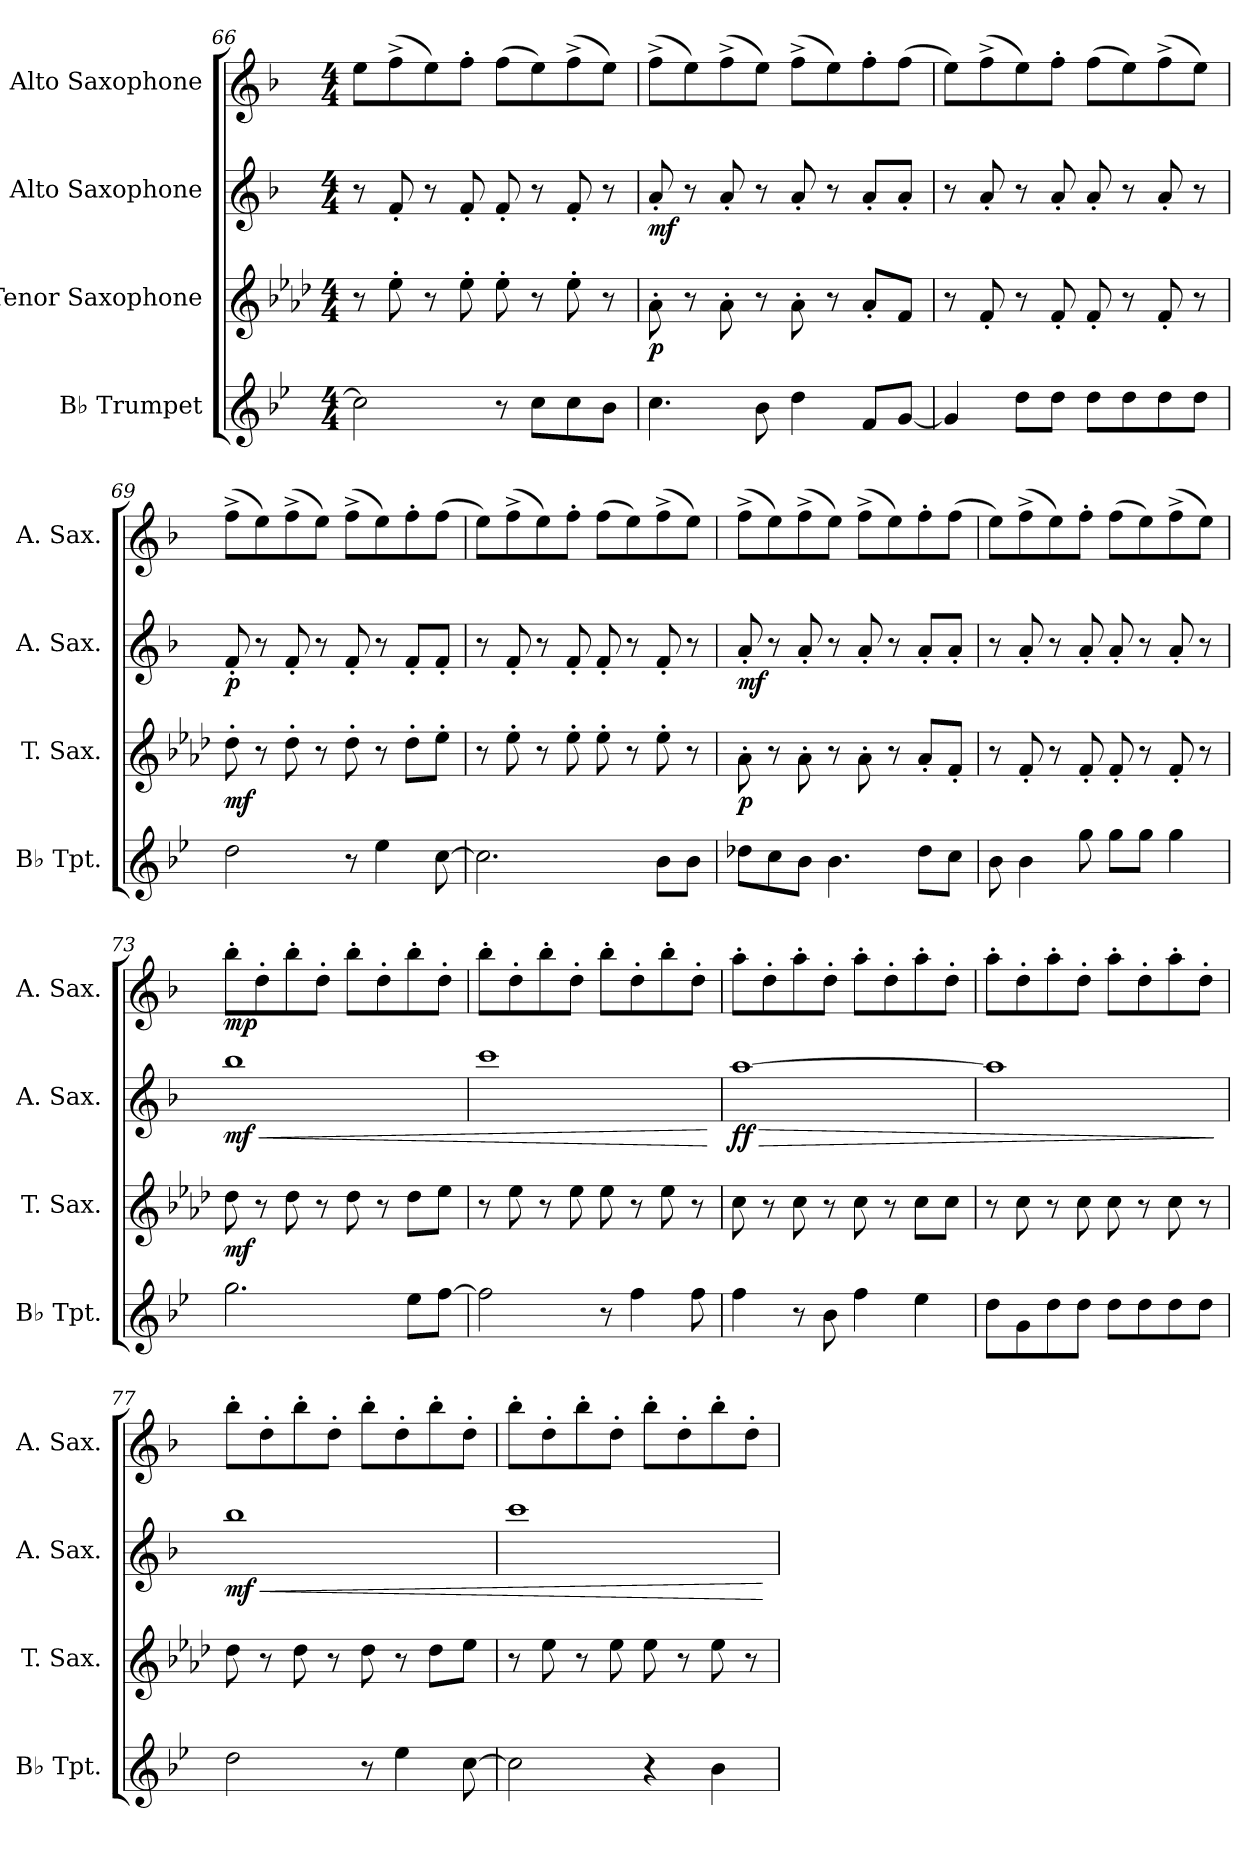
**kern	**kern	**dynam	**kern	**dynam	**kern	**dynam
*part4	*part3	*part3	*part2	*part2	*part1	*part1
*staff4	*staff3	*staff3	*staff2	*staff2	*staff1	*staff1
*I"B♭ Trumpet	*I"Tenor Saxophone	*	*I"Alto Saxophone	*	*I"Alto Saxophone	*
*I'B♭ Tpt.	*I'T. Sax.	*	*I'A. Sax.	*	*I'A. Sax.	*
*clefG2	*clefG2	*	*clefG2	*	*clefG2	*
*ITrd1c2	*ITrd8c14	*	*ITrd5c9	*	*ITrd5c9	*
*k[b-e-a-d-]	*k[b-e-a-d-]	*	*k[b-e-a-d-]	*	*k[b-e-a-d-]	*
*M4/4	*M4/4	*	*M4/4	*	*M4/4	*
=66	=66	=66	=66	=66	=66	=66
2b-\]	8r	.	8r	.	8g\L	.
.	8e-'\	.	8A-'/	.	(>8a-^\	.
.	8r	.	8r	.	8g\)	.
.	8e-'\	.	8A-'/	.	8a-'\J	.
8r	8e-'\	.	8A-'/	.	(>8a-\L	.
8b-\L	8r	.	8r	.	8g\)	.
8b-\	8e-'\	.	8A-'/	.	(>8a-^\	.
8a-\J	8r	.	8r	.	8g\J)	.
=67	=67	=67	=67	=67	=67	=67
!	!	!LO:DY:b	!	!LO:DY:b	!	!
4.b-\	8A-'\	p	8c'/	mf	(>8a-^\L	.
.	8r	.	8r	.	8g\)	.
.	8A-'\	.	8c'/	.	(>8a-^\	.
8a-\	8r	.	8r	.	8g\J)	.
4cc\	8A-'\	.	8c'/	.	(>8a-^\L	.
.	8r	.	8r	.	8g\)	.
8e-/L	8A-'/L	.	8c'/L	.	8a-'\	.
[8f/J	8F/J	.	8c'/J	.	(>8a-\J	.
!!LO:LB:g=z
=68	=68	=68	=68	=68	=68	=68
4f/]	8r	.	8r	.	8g\L)	.
.	8F'/	.	8c'/	.	(>8a-^\	.
8cc\L	8r	.	8r	.	8g\)	.
8cc\J	8F'/	.	8c'/	.	8a-'\J	.
8cc\L	8F'/	.	8c'/	.	(>8a-\L	.
8cc\	8r	.	8r	.	8g\)	.
8cc\	8F'/	.	8c'/	.	(>8a-^\	.
8cc\J	8r	.	8r	.	8g\J)	.
=69	=69	=69	=69	=69	=69	=69
!	!	!LO:DY:b	!	!LO:DY:b	!	!
2cc\	8d-'\	mf	8A-'/	p	(>8a-^\L	.
.	8r	.	8r	.	8g\)	.
.	8d-'\	.	8A-'/	.	(>8a-^\	.
.	8r	.	8r	.	8g\J)	.
8r	8d-'\	.	8A-'/	.	(>8a-^\L	.
4dd-\	8r	.	8r	.	8g\)	.
.	8d-'\L	.	8A-'/L	.	8a-'\	.
[8b-\	8e-'\J	.	8A-'/J	.	(>8a-\J	.
=70	=70	=70	=70	=70	=70	=70
2.b-\]	8r	.	8r	.	8g\L)	.
.	8e-'\	.	8A-'/	.	(>8a-^\	.
.	8r	.	8r	.	8g\)	.
.	8e-'\	.	8A-'/	.	8a-'\J	.
.	8e-'\	.	8A-'/	.	(>8a-\L	.
.	8r	.	8r	.	8g\)	.
8a-\L	8e-'\	.	8A-'/	.	(>8a-^\	.
8a-\J	8r	.	8r	.	8g\J)	.
=71	=71	=71	=71	=71	=71	=71
!	!	!LO:DY:b	!	!LO:DY:b	!	!
8cc-X\L	8A-'\	p	8c'/	mf	(>8a-^\L	.
8b-\	8r	.	8r	.	8g\)	.
8a-\J	8A-'\	.	8c'/	.	(>8a-^\	.
4.a-\	8r	.	8r	.	8g\J)	.
.	8A-'\	.	8c'/	.	(>8a-^\L	.
.	8r	.	8r	.	8g\)	.
8cc-\L	8A-'/L	.	8c'/L	.	8a-'\	.
8b-\J	8F'/J	.	8c'/J	.	(>8a-\J	.
!!LO:PB:g=z
=72	=72	=72	=72	=72	=72	=72
8a-\	8r	.	8r	.	8g\L)	.
4a-\	8F'/	.	8c'/	.	(>8a-^\	.
.	8r	.	8r	.	8g\)	.
8ff\	8F'/	.	8c'/	.	8a-'\J	.
8ff\L	8F'/	.	8c'/	.	(>8a-\L	.
8ff\J	8r	.	8r	.	8g\)	.
4ff\	8F'/	.	8c'/	.	(>8a-^\	.
.	8r	.	8r	.	8g\J)	.
=73	=73	=73	=73	=73	=73	=73
!	!	!LO:DY:b	!	!LO:HP:b	!	!
!	!	!	!	!LO:DY:n=1:b	!	!LO:DY:b
2.ff\	8d-\	mf	1dd-	< mf	8dd-'\L	mp
.	8r	.	.	.	8f'\	.
.	8d-\	.	.	.	8dd-'\	.
.	8r	.	.	.	8f'\J	.
.	8d-\	.	.	.	8dd-'\L	.
.	8r	.	.	.	8f'\	.
8dd-\L	8d-\L	.	.	.	8dd-'\	.
[8ee-\J	8e-\J	.	.	.	8f'\J	.
=74	=74	=74	=74	=74	=74	=74
2ee-\]	8r	.	1ee-	.	8dd-'\L	.
.	8e-\	.	.	.	8f'\	.
.	8r	.	.	.	8dd-'\	.
.	8e-\	.	.	.	8f'\J	.
8r	8e-\	.	.	.	8dd-'\L	.
4ee-\	8r	.	.	.	8f'\	.
.	8e-\	.	.	.	8dd-'\	.
8ee-\	8r	.	.	.	8f'\J	.
.	.	.	.	[	.	.
=75	=75	=75	=75	=75	=75	=75
!	!	!	!	!LO:HP:b	!	!
!	!	!	!	!LO:DY:n=1:b	!	!
4ee-\	8c\	.	[1cc	> ff	8cc'\L	.
.	8r	.	.	.	8f'\	.
8r	8c\	.	.	.	8cc'\	.
8a-\	8r	.	.	.	8f'\J	.
4ee-\	8c\	.	.	.	8cc'\L	.
.	8r	.	.	.	8f'\	.
4dd-\	8c\L	.	.	.	8cc'\	.
.	8c\J	.	.	.	8f'\J	.
=76	=76	=76	=76	=76	=76	=76
8cc\L	8r	.	1cc]	.	8cc'\L	.
8f\	8c\	.	.	.	8f'\	.
8cc\	8r	.	.	.	8cc'\	.
8cc\J	8c\	.	.	.	8f'\J	.
8cc\L	8c\	.	.	.	8cc'\L	.
8cc\	8r	.	.	.	8f'\	.
8cc\	8c\	.	.	.	8cc'\	.
8cc\J	8r	.	.	.	8f'\J	.
.	.	.	.	]	.	.
!!LO:LB:g=z
=77	=77	=77	=77	=77	=77	=77
!	!	!	!	!LO:HP:b	!	!
!	!	!	!	!LO:DY:n=1:b	!	!
2cc\	8d-\	.	1dd-	< mf	8dd-'\L	.
.	8r	.	.	.	8f'\	.
.	8d-\	.	.	.	8dd-'\	.
.	8r	.	.	.	8f'\J	.
8r	8d-\	.	.	.	8dd-'\L	.
4dd-\	8r	.	.	.	8f'\	.
.	8d-\L	.	.	.	8dd-'\	.
[8b-\	8e-\J	.	.	.	8f'\J	.
=78	=78	=78	=78	=78	=78	=78
2b-\]	8r	.	1ee-	.	8dd-'\L	.
.	8e-\	.	.	.	8f'\	.
.	8r	.	.	.	8dd-'\	.
.	8e-\	.	.	.	8f'\J	.
4r	8e-\	.	.	.	8dd-'\L	.
.	8r	.	.	.	8f'\	.
4a-\	8e-\	.	.	.	8dd-'\	.
.	8r	.	.	.	8f'\J	.
.	.	.	.	[	.	.
=	=	=	=	=	=	=
*-	*-	*-	*-	*-	*-	*-
